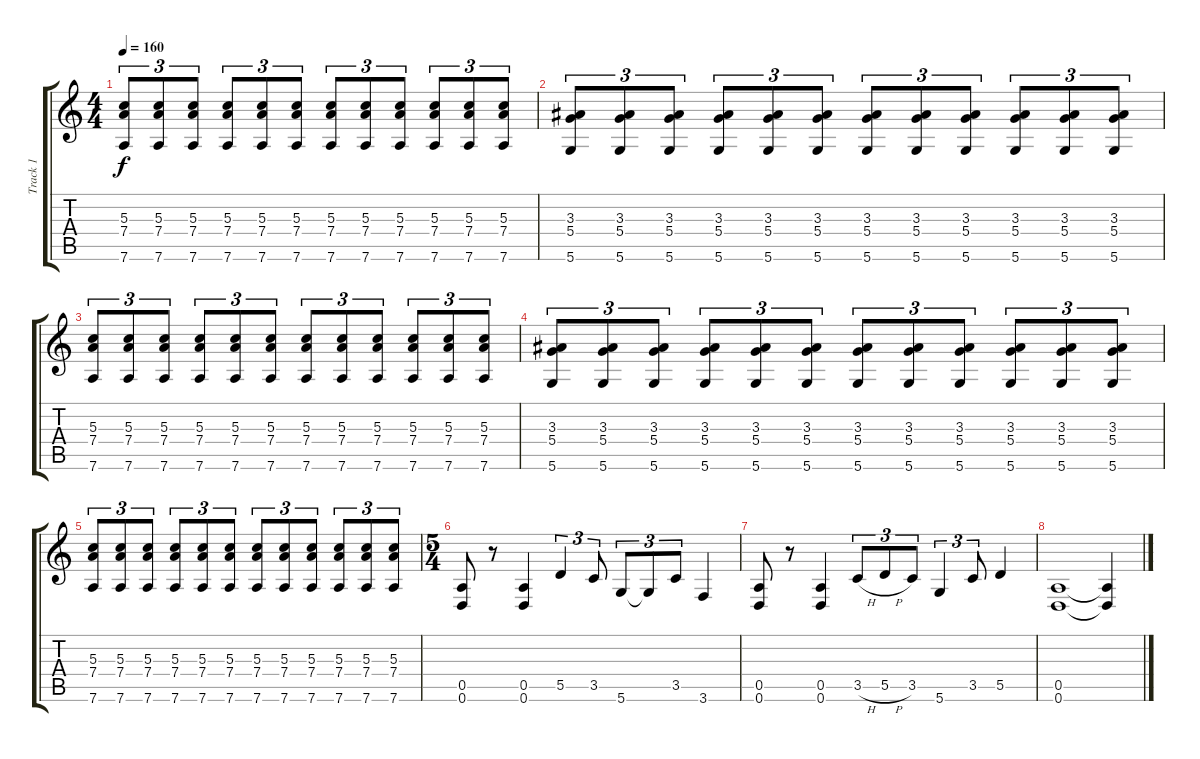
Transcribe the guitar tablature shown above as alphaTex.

\track ("Track 1" "Track 1") {instrument distortionguitar}
\staff {score tabs}
\tuning (E4 B3 G3 D3 A2 D2) {hide}
\ts (4 4)
\tempo 160
\clef g2
\ks c
(5.3 7.4 7.6).8{tu (3 2) dy f} (5.3 7.4 7.6).8{tu (3 2)} (5.3 7.4 7.6).8{tu (3 2)} (5.3 7.4 7.6).8{tu (3 2)} (5.3 7.4 7.6).8{tu (3 2)} (5.3 7.4 7.6).8{tu (3 2)} (5.3 7.4 7.6).8{tu (3 2)} (5.3 7.4 7.6).8{tu (3 2)} (5.3 7.4 7.6).8{tu (3 2)} (5.3 7.4 7.6).8{tu (3 2)} (5.3 7.4 7.6).8{tu (3 2)} (5.3 7.4 7.6).8{tu (3 2)} |
(3.3 5.4 5.6).8{tu (3 2)} (3.3 5.4 5.6).8{tu (3 2)} (3.3 5.4 5.6).8{tu (3 2)} (3.3 5.4 5.6).8{tu (3 2)} (3.3 5.4 5.6).8{tu (3 2)} (3.3 5.4 5.6).8{tu (3 2)} (3.3 5.4 5.6).8{tu (3 2)} (3.3 5.4 5.6).8{tu (3 2)} (3.3 5.4 5.6).8{tu (3 2)} (3.3 5.4 5.6).8{tu (3 2)} (3.3 5.4 5.6).8{tu (3 2)} (3.3 5.4 5.6).8{tu (3 2)} |
(5.3 7.4 7.6).8{tu (3 2)} (5.3 7.4 7.6).8{tu (3 2)} (5.3 7.4 7.6).8{tu (3 2)} (5.3 7.4 7.6).8{tu (3 2)} (5.3 7.4 7.6).8{tu (3 2)} (5.3 7.4 7.6).8{tu (3 2)} (5.3 7.4 7.6).8{tu (3 2)} (5.3 7.4 7.6).8{tu (3 2)} (5.3 7.4 7.6).8{tu (3 2)} (5.3 7.4 7.6).8{tu (3 2)} (5.3 7.4 7.6).8{tu (3 2)} (5.3 7.4 7.6).8{tu (3 2)} |
(3.3 5.4 5.6).8{tu (3 2)} (3.3 5.4 5.6).8{tu (3 2)} (3.3 5.4 5.6).8{tu (3 2)} (3.3 5.4 5.6).8{tu (3 2)} (3.3 5.4 5.6).8{tu (3 2)} (3.3 5.4 5.6).8{tu (3 2)} (3.3 5.4 5.6).8{tu (3 2)} (3.3 5.4 5.6).8{tu (3 2)} (3.3 5.4 5.6).8{tu (3 2)} (3.3 5.4 5.6).8{tu (3 2)} (3.3 5.4 5.6).8{tu (3 2)} (3.3 5.4 5.6).8{tu (3 2)} |
(5.3 7.4 7.6).8{tu (3 2)} (5.3 7.4 7.6).8{tu (3 2)} (5.3 7.4 7.6).8{tu (3 2)} (5.3 7.4 7.6).8{tu (3 2)} (5.3 7.4 7.6).8{tu (3 2)} (5.3 7.4 7.6).8{tu (3 2)} (5.3 7.4 7.6).8{tu (3 2)} (5.3 7.4 7.6).8{tu (3 2)} (5.3 7.4 7.6).8{tu (3 2)} (5.3 7.4 7.6).8{tu (3 2)} (5.3 7.4 7.6).8{tu (3 2)} (5.3 7.4 7.6).8{tu (3 2)} |
\ts (5 4)
(0.5 0.6).8 r.8 (0.5 0.6).4 5.5.4{tu (3 2)} 3.5.8{tu (3 2)} 5.6.8{tu (3 2)} 5.6{t}.8{tu (3 2)} 3.5.8{tu (3 2)} 3.6.4 |
(0.5 0.6).8 r.8 (0.5 0.6).4 3.5{h}.8{tu (3 2)} 5.5{h}.8{tu (3 2)} 3.5.8{tu (3 2)} 5.6.4{tu (3 2)} 3.5.8{tu (3 2)} 5.5.4 |
(0.5 0.6).1 (0.5{t} 0.6{t}).4
